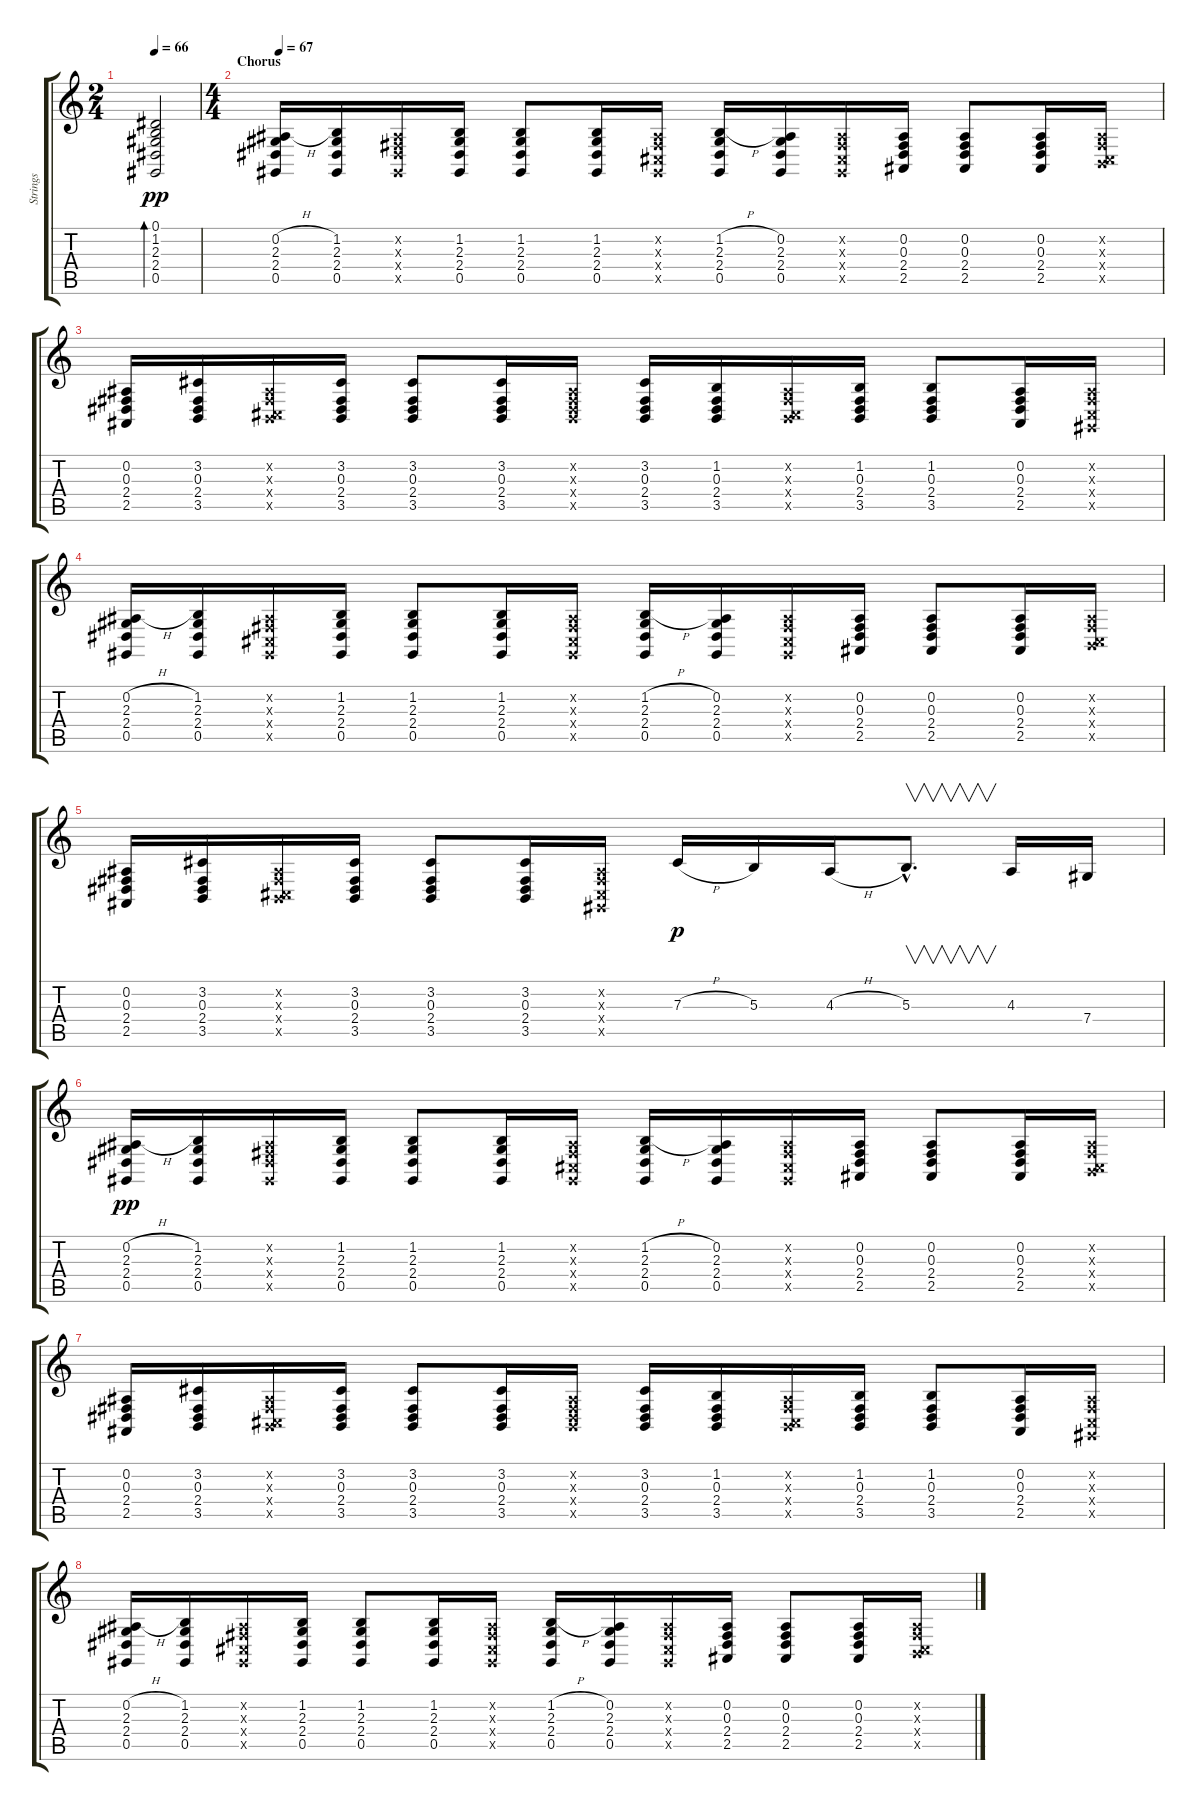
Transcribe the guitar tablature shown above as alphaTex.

\track ("Strings" "Strings") {instrument stringensemble1}
\staff {score tabs}
\tuning (Eb4 Bb3 Gb3 Db3 Ab2 Eb2) {hide}
\ts (2 4)
\tempo 66
\clef g2
\ks c
(0.1 1.2 2.3 2.4 0.5).2{bd 60 dy pp} |
\ts (4 4)
\section ("" "Chorus")
\tempo 67
(0.2{h} 2.3 2.4 0.5).16 (1.2 2.3 2.4 0.5).16 (0.2{x} 0.3{x} 2.4{x} 0.5{x}).16 (1.2 2.3 2.4 0.5).16 (1.2 2.3 2.4 0.5).8 (1.2 2.3 2.4 0.5).16 (0.2{x} 0.3{x} 0.4{x} 0.5{x}).16 (1.2{h} 2.3 2.4 0.5).16 (0.2 2.3 2.4 0.5).16 (0.2{x} 0.3{x} 0.4{x} 0.5{x}).16 (0.2 0.3 2.4 2.5).16 (0.2 0.3 2.4 2.5).8 (0.2 0.3 2.4 2.5).16 (0.2{x} 0.3{x} 0.4{x} 3.5{x}).16 |
(0.2 0.3 2.4 2.5).16 (3.2 0.3 2.4 3.5).16 (0.2{x} 0.3{x} 0.4{x} 3.5{x}).16 (3.2 0.3 2.4 3.5).16 (3.2 0.3 2.4 3.5).8 (3.2 0.3 2.4 3.5).16 (0.2{x} 0.3{x} 2.4{x} 3.5{x}).16 (3.2 0.3 2.4 3.5).16 (1.2 0.3 2.4 3.5).16 (0.2{x} 0.3{x} 0.4{x} 3.5{x}).16 (1.2 0.3 2.4 3.5).16 (1.2 0.3 2.4 3.5).8 (0.2 0.3 2.4 2.5).16 (0.2{x} 0.3{x} 0.4{x} 0.5{x}).16 |
(0.2{h} 2.3 2.4 0.5).16 (1.2 2.3 2.4 0.5).16 (0.2{x} 0.3{x} 0.4{x} 0.5{x}).16 (1.2 2.3 2.4 0.5).16 (1.2 2.3 2.4 0.5).8 (1.2 2.3 2.4 0.5).16 (0.2{x} 0.3{x} 0.4{x} 0.5{x}).16 (1.2{h} 2.3 2.4 0.5).16 (0.2 2.3 2.4 0.5).16 (0.2{x} 0.3{x} 0.4{x} 0.5{x}).16 (0.2 0.3 2.4 2.5).16 (0.2 0.3 2.4 2.5).8 (0.2 0.3 2.4 2.5).16 (0.2{x} 0.3{x} 0.4{x} 3.5{x}).16 |
(0.2 0.3 2.4 2.5).16 (3.2 0.3 2.4 3.5).16 (0.2{x} 0.3{x} 0.4{x} 3.5{x}).16 (3.2 0.3 2.4 3.5).16 (3.2 0.3 2.4 3.5).8 (3.2 0.3 2.4 3.5).16 (0.2{x} 0.3{x} 0.4{x} 0.5{x}).16 7.3{h}.16{dy p} 5.3.16 4.3{h}.16 5.3{hac}.8{v d} 4.3.16 7.4.16 |
(0.2{h} 2.3 2.4 0.5).16{dy pp} (1.2 2.3 2.4 0.5).16 (0.2{x} 0.3{x} 2.4{x} 0.5{x}).16 (1.2 2.3 2.4 0.5).16 (1.2 2.3 2.4 0.5).8 (1.2 2.3 2.4 0.5).16 (0.2{x} 0.3{x} 0.4{x} 0.5{x}).16 (1.2{h} 2.3 2.4 0.5).16 (0.2 2.3 2.4 0.5).16 (0.2{x} 0.3{x} 0.4{x} 0.5{x}).16 (0.2 0.3 2.4 2.5).16 (0.2 0.3 2.4 2.5).8 (0.2 0.3 2.4 2.5).16 (0.2{x} 0.3{x} 0.4{x} 3.5{x}).16 |
(0.2 0.3 2.4 2.5).16 (3.2 0.3 2.4 3.5).16 (0.2{x} 0.3{x} 0.4{x} 3.5{x}).16 (3.2 0.3 2.4 3.5).16 (3.2 0.3 2.4 3.5).8 (3.2 0.3 2.4 3.5).16 (0.2{x} 0.3{x} 2.4{x} 3.5{x}).16 (3.2 0.3 2.4 3.5).16 (1.2 0.3 2.4 3.5).16 (0.2{x} 0.3{x} 0.4{x} 3.5{x}).16 (1.2 0.3 2.4 3.5).16 (1.2 0.3 2.4 3.5).8 (0.2 0.3 2.4 2.5).16 (0.2{x} 0.3{x} 0.4{x} 0.5{x}).16 |
(0.2{h} 2.3 2.4 0.5).16 (1.2 2.3 2.4 0.5).16 (0.2{x} 0.3{x} 0.4{x} 0.5{x}).16 (1.2 2.3 2.4 0.5).16 (1.2 2.3 2.4 0.5).8 (1.2 2.3 2.4 0.5).16 (0.2{x} 0.3{x} 0.4{x} 0.5{x}).16 (1.2{h} 2.3 2.4 0.5).16 (0.2 2.3 2.4 0.5).16 (0.2{x} 0.3{x} 0.4{x} 0.5{x}).16 (0.2 0.3 2.4 2.5).16 (0.2 0.3 2.4 2.5).8 (0.2 0.3 2.4 2.5).16 (0.2{x} 0.3{x} 0.4{x} 3.5{x}).16
